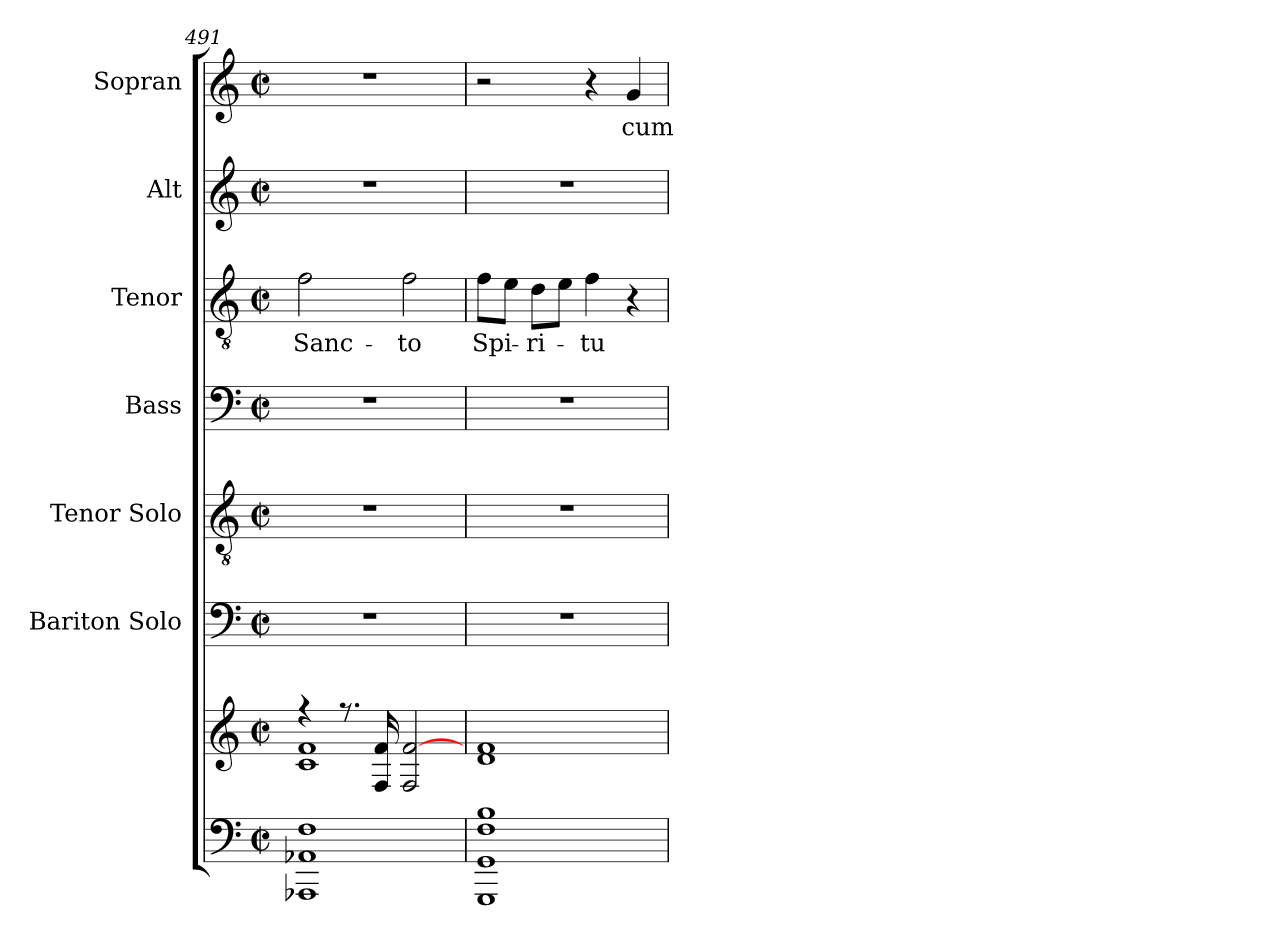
**kern	**kern	**kern	**kern	**kern	**kern	**text	**kern	**kern	**text
*part7	*part7	*part6	*part5	*part4	*part3	*part3	*part2	*part1	*part1
*staff8	*staff7	*staff6	*staff5	*staff4	*staff3	*staff3	*staff2	*staff1	*staff1
*	*	*I"Bariton Solo	*I"Tenor Solo	*I"Bass	*I"Tenor	*	*I"Alt	*I"Sopran	*
*	*	*	*	*I'B.	*I'T.	*	*I'A.	*I'S.	*
*clefF4	*clefG2	*clefF4	*clefGv2	*clefF4	*clefGv2	*	*clefG2	*clefG2	*
*k[]	*k[]	*k[]	*k[]	*k[]	*k[]	*	*k[]	*k[]	*
*C:	*C:	*C:	*C:	*C:	*C:	*	*C:	*C:	*
*M2/2	*M2/2	*M2/2	*M2/2	*M2/2	*M2/2	*	*M2/2	*M2/2	*
*met(c|)	*met(c|)	*met(c|)	*met(c|)	*met(c|)	*met(c|)	*	*met(c|)	*met(c|)	*
=491	=491	=491	=491	=491	=491	=491	=491	=491	=491
*^	*^	*	*	*	*	*	*	*	*
!	!	!	!	!	!	!	!	!LO:LY:b	!	!	!
1F	1AAA-X 1AA-X	4rff	1c 1f	1r	1r	1r	2f\	Sanc-	1r	1r	.
.	.	8.rff	.	.	.	.	.	.	.	.	.
.	.	16F/ 16f/	.	.	.	.	.	.	.	.	.
!	!	!	!	!	!	!	!	!LO:LY:b	!	!	!
.	.	2F/ [>2f/	.	.	.	.	2f\	-to	.	.	.
*	*	*v	*v	*	*	*	*	*	*	*	*
=492	=492	=492	=492	=492	=492	=492	=492	=492	=492	=492
!	!	!	!	!	!	!	!LO:LY:b	!	!	!
1F 1B	1GGG 1GG	1d 1f	1r	1r	1r	8f\L	Spi-	1r	2r	.
.	.	.	.	.	.	8e\J	.	.	.	.
!	!	!	!	!	!	!	!LO:LY:b	!	!	!
.	.	.	.	.	.	8d\L	-ri-	.	.	.
.	.	.	.	.	.	8e\J	.	.	.	.
!	!	!	!	!	!	!	!LO:LY:b	!	!	!
.	.	.	.	.	.	4f\	-tu	.	4r	.
!	!	!	!	!	!	!	!	!	!	!LO:LY:b
.	.	.	.	.	.	4r	.	.	4g/	cum
*v	*v	*	*	*	*	*	*	*	*	*
=	=	=	=	=	=	=	=	=	=
*-	*-	*-	*-	*-	*-	*-	*-	*-	*-
